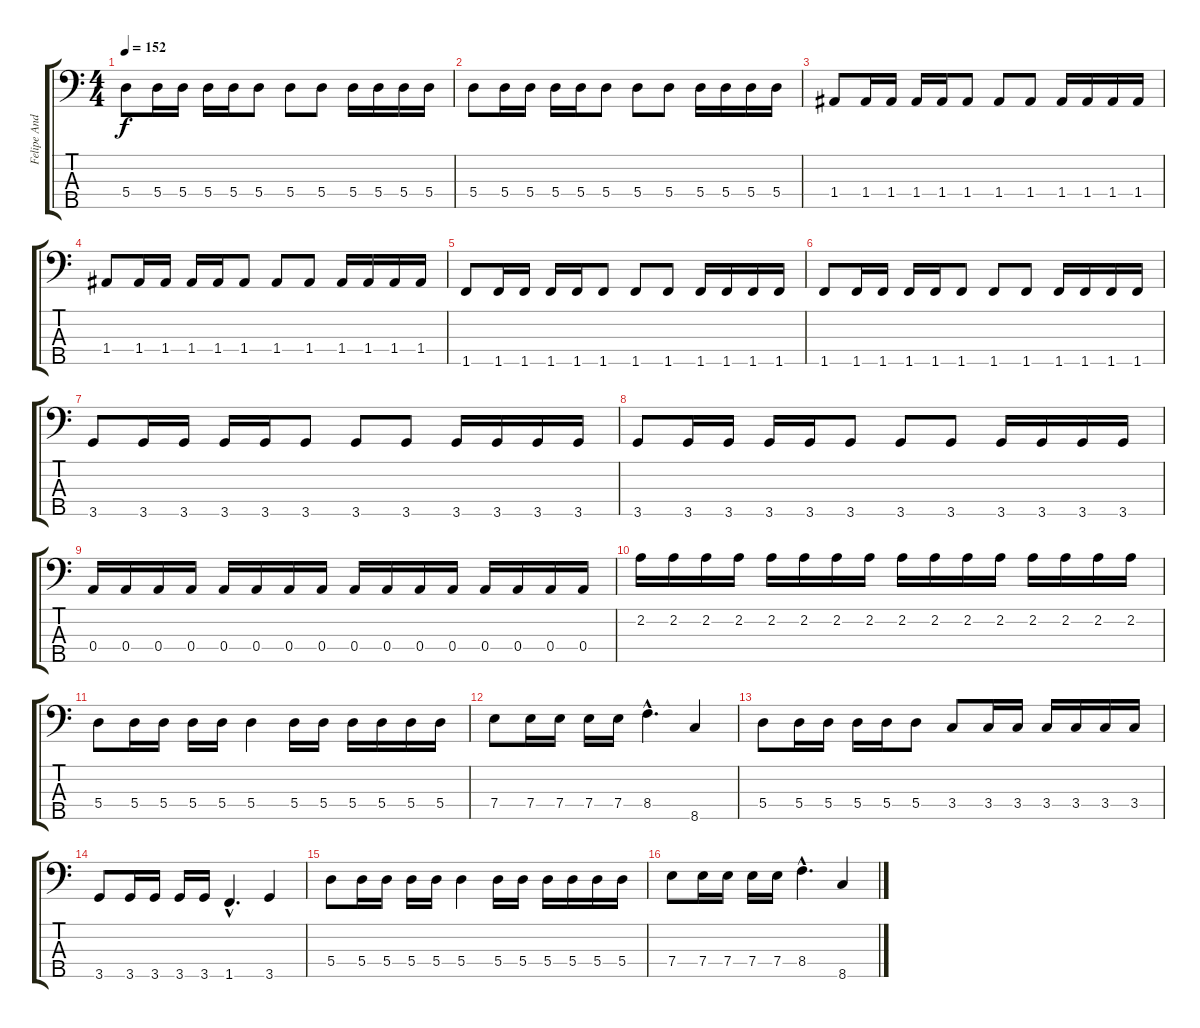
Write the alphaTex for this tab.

\track ("Felipe Andreoli" "Felipe And") {instrument electricbasspick}
\staff {score tabs}
\tuning (C3 G2 D2 A1 E1) {hide}
\ts (4 4)
\tempo 152
\clef f4
\ks c
5.4.8{dy f} 5.4.16 5.4.16 5.4.16 5.4.16 5.4.8 5.4.8 5.4.8 5.4.16 5.4.16 5.4.16 5.4.16 |
5.4.8 5.4.16 5.4.16 5.4.16 5.4.16 5.4.8 5.4.8 5.4.8 5.4.16 5.4.16 5.4.16 5.4.16 |
1.4.8 1.4.16 1.4.16 1.4.16 1.4.16 1.4.8 1.4.8 1.4.8 1.4.16 1.4.16 1.4.16 1.4.16 |
1.4.8 1.4.16 1.4.16 1.4.16 1.4.16 1.4.8 1.4.8 1.4.8 1.4.16 1.4.16 1.4.16 1.4.16 |
1.5.8 1.5.16 1.5.16 1.5.16 1.5.16 1.5.8 1.5.8 1.5.8 1.5.16 1.5.16 1.5.16 1.5.16 |
1.5.8 1.5.16 1.5.16 1.5.16 1.5.16 1.5.8 1.5.8 1.5.8 1.5.16 1.5.16 1.5.16 1.5.16 |
3.5.8 3.5.16 3.5.16 3.5.16 3.5.16 3.5.8 3.5.8 3.5.8 3.5.16 3.5.16 3.5.16 3.5.16 |
3.5.8 3.5.16 3.5.16 3.5.16 3.5.16 3.5.8 3.5.8 3.5.8 3.5.16 3.5.16 3.5.16 3.5.16 |
0.4.16 0.4.16 0.4.16 0.4.16 0.4.16 0.4.16 0.4.16 0.4.16 0.4.16 0.4.16 0.4.16 0.4.16 0.4.16 0.4.16 0.4.16 0.4.16 |
2.2.16 2.2.16 2.2.16 2.2.16 2.2.16 2.2.16 2.2.16 2.2.16 2.2.16 2.2.16 2.2.16 2.2.16 2.2.16 2.2.16 2.2.16 2.2.16 |
5.4.8 5.4.16 5.4.16 5.4.16 5.4.16 5.4.4 5.4.16 5.4.16 5.4.16 5.4.16 5.4.16 5.4.16 |
7.4.8 7.4.16 7.4.16 7.4.16 7.4.16 8.4{hac}.4{d} 8.5.4 |
5.4.8 5.4.16 5.4.16 5.4.16 5.4.16 5.4.8 3.4.8 3.4.16 3.4.16 3.4.16 3.4.16 3.4.16 3.4.16 |
3.5.8 3.5.16 3.5.16 3.5.16 3.5.16 1.5{hac}.4{d} 3.5.4 |
5.4.8 5.4.16 5.4.16 5.4.16 5.4.16 5.4.4 5.4.16 5.4.16 5.4.16 5.4.16 5.4.16 5.4.16 |
7.4.8 7.4.16 7.4.16 7.4.16 7.4.16 8.4{hac}.4{d} 8.5.4
